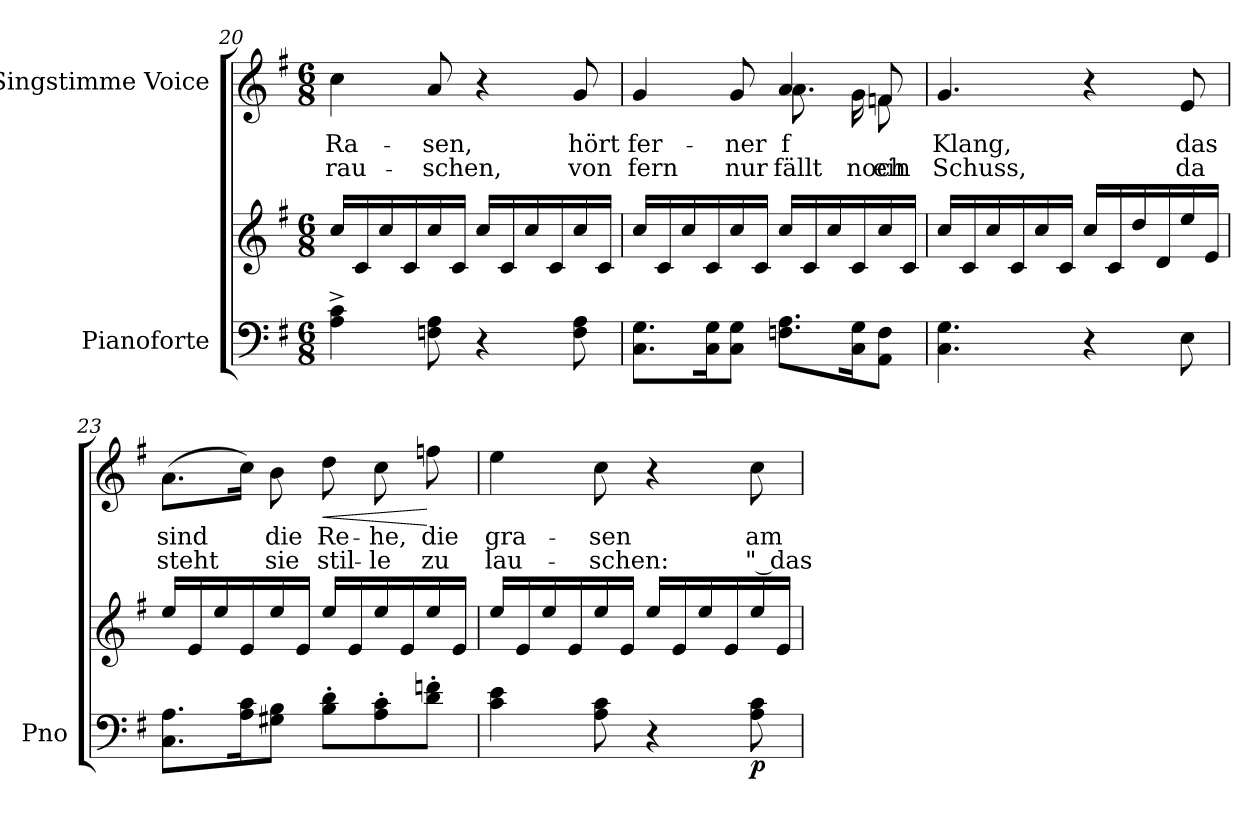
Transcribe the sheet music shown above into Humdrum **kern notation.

**kern	**kern	**dynam	**kern	**text	**text	**dynam
*part2	*part2	*part2	*part1	*part1	*part1	*part1
*staff3	*staff2	*staff2/3	*staff1	*staff1	*staff1	*staff1
*I"Pianoforte	*	*	*I"Singstimme Voice	*	*	*
*I'Pno	*	*	*	*	*	*
*clefF4	*clefG2	*	*clefG2	*	*	*
*k[f#]	*k[f#]	*	*k[f#]	*	*	*
*M6/8	*M6/8	*	*M6/8	*	*	*
=20	=20	=20	=20	=20	=20	=20
4A\^ 4c\^	16cc/LL	.	4cc\	Ra-	rau-	.
.	16c/	.	.	.	.	.
.	16cc/	.	.	.	.	.
.	16c/	.	.	.	.	.
8Fn\ 8A\	16cc/	.	8a/	-sen,	-schen,	.
.	16c/JJ	.	.	.	.	.
4r	16cc/LL	.	4r	.	.	.
.	16c/	.	.	.	.	.
.	16cc/	.	.	.	.	.
.	16c/	.	.	.	.	.
8F\ 8A\	16cc/	.	8g/	hört	von	.
.	16c/JJ	.	.	.	.	.
=21	=21	=21	=21	=21	=21	=21
!	!	!	!LO:N:head=solid	!	!	!
*	*	*	*^	*	*	*
8.C\ 8.G\L	16cc/LL	.	4g/	4.ryy	fer-	fern	.
.	16c/	.	.	.	.	.	.
.	16cc/	.	.	.	.	.	.
16C\ 16G\K	16c/	.	.	.	.	.	.
8C\ 8G\J	16cc/	.	8g/	.	-ner	nur	.
.	16c/JJ	.	.	.	.	.	.
8.Fn\ 8.A\L	16cc/LL	.	4a/	8.a\	f	fällt	.
.	16c/	.	.	.	.	.	.
.	16cc/	.	.	.	.	.	.
16C\ 16G\K	16c/	.	.	16g\	.	noch	.
8AA\ 8F\J	16cc/	.	8fn/	8f\	.	ein	.
.	16c/JJ	.	.	.	.	.	.
*	*	*	*v	*v	*	*	*
=22	=22	=22	=22	=22	=22	=22
4.C\ 4.G\	16cc/LL	.	4.g/	Klang,	Schuss,	.
.	16c/	.	.	.	.	.
.	16cc/	.	.	.	.	.
.	16c/	.	.	.	.	.
.	16cc/	.	.	.	.	.
.	16c/JJ	.	.	.	.	.
4r	16cc/LL	.	4r	.	.	.
.	16c/	.	.	.	.	.
.	16dd/	.	.	.	.	.
.	16d/	.	.	.	.	.
8E\	16ee/	.	8e/	das	da	.
.	16e/JJ	.	.	.	.	.
=23	=23	=23	=23	=23	=23	=23
8.C\ 8.A\L	16ee/LL	.	(8.a\L	sind	steht	.
.	16e/	.	.	.	.	.
.	16ee/	.	.	.	.	.
16A\ 16c\K	16e/	.	16cc\Jk)	.	.	.
8G#X\ 8B\J	16ee/	.	8b\	die	sie	.
.	16e/JJ	.	.	.	.	.
!	!	!	!	!	!	!LO:HP:b
8B'\ 8d'\L	16ee/LL	.	8dd\	Re-	stil-	<
.	16e/	.	.	.	.	.
8A'\ 8c'\	16ee/	.	8cc\	-he,	-le	.
.	16e/	.	.	.	.	.
8d'\ 8fn'\J	16ee/	.	8ffn\	die	zu	[
.	16e/JJ	.	.	.	.	.
=24	=24	=24	=24	=24	=24	=24
4c\ 4e\	16ee/LL	.	4ee\	gra-	lau-	.
.	16e/	.	.	.	.	.
.	16ee/	.	.	.	.	.
.	16e/	.	.	.	.	.
8A\ 8c\	16ee/	.	8cc\	-sen	-schen:	.
.	16e/JJ	.	.	.	.	.
4r	16ee/LL	.	4r	.	.	.
.	16e/	.	.	.	.	.
.	16ee/	.	.	.	.	.
.	16e/	.	.	.	.	.
!	!	!LO:DY:b=2	!	!	!	!
8A\ 8c\	16ee/	p	8cc\	am	" das	.
.	16e/JJ	.	.	.	.	.
=	=	=	=	=	=	=
*-	*-	*-	*-	*-	*-	*-
